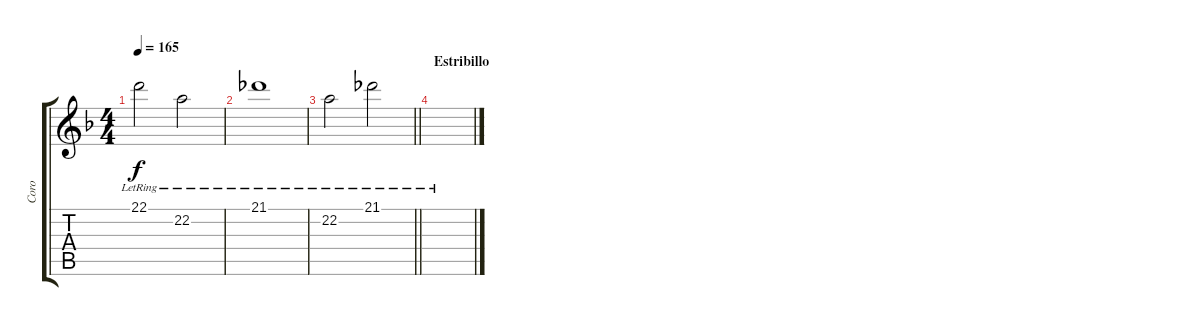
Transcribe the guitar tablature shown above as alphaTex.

\track ("Coro" "Coro") {instrument choiraahs}
\staff {score tabs}
\tuning (E4 B3 G3 D3 A2 E2) {hide}
\ts (4 4)
\tempo 165
\clef g2
\ks f
22.1{lr}.2{dy f} 22.2{lr}.2 |
21.1{lr}.1 |
\barLineRight lightlight
22.2{lr}.2 21.1{lr}.2 |
\section ("" "Estribillo")
